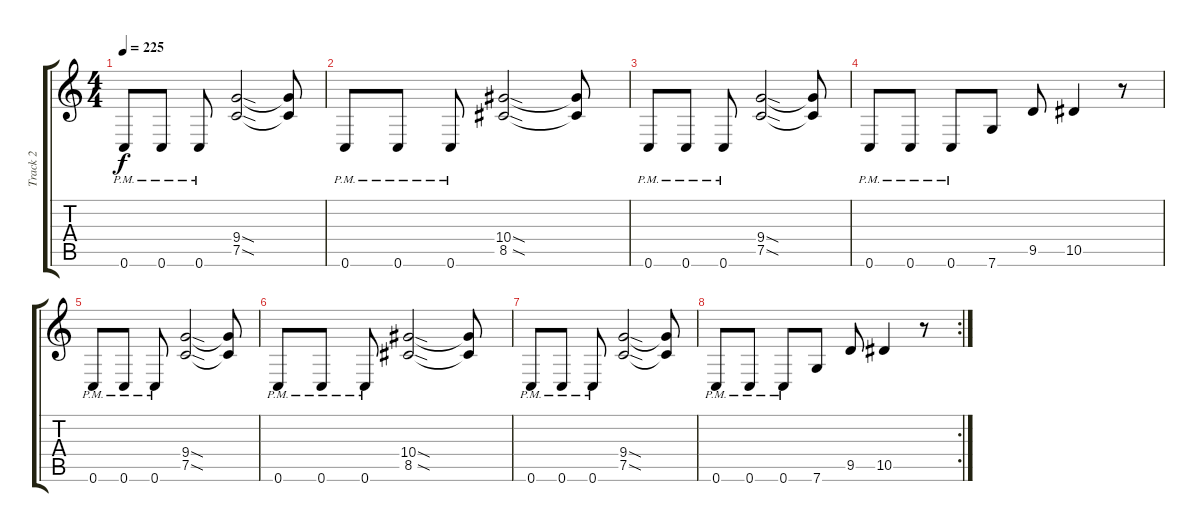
\track ("Track 2" "Track 2") {instrument distortionguitar}
\staff {score tabs}
\tuning (C4 G3 Eb3 Bb2 F2 C2) {hide}
\ts (4 4)
\tempo 225
\clef g2
\ks c
0.6{pm}.8{dy f} 0.6{pm}.8 0.6{pm}.8 (9.4{sod} 7.5{sod}).2 (9.4{t} 7.5{t}).8 |
0.6{pm}.8 0.6{pm}.8 0.6{pm}.8 (10.4{sod} 8.5{sod}).2 (10.4{t} 8.5{t}).8 |
0.6{pm}.8 0.6{pm}.8 0.6{pm}.8 (9.4{sod} 7.5{sod}).2 (9.4{t} 7.5{t}).8 |
0.6{pm}.8 0.6{pm}.8 0.6{pm}.8 7.6.8 9.5.8 10.5.4 r.8 |
0.6{pm}.8 0.6{pm}.8 0.6{pm}.8 (9.4{sod} 7.5{sod}).2 (9.4{t} 7.5{t}).8 |
0.6{pm}.8 0.6{pm}.8 0.6{pm}.8 (10.4{sod} 8.5{sod}).2 (10.4{t} 8.5{t}).8 |
0.6{pm}.8 0.6{pm}.8 0.6{pm}.8 (9.4{sod} 7.5{sod}).2 (9.4{t} 7.5{t}).8 |
\rc 2
0.6{pm}.8 0.6{pm}.8 0.6{pm}.8 7.6.8 9.5.8 10.5.4 r.8
